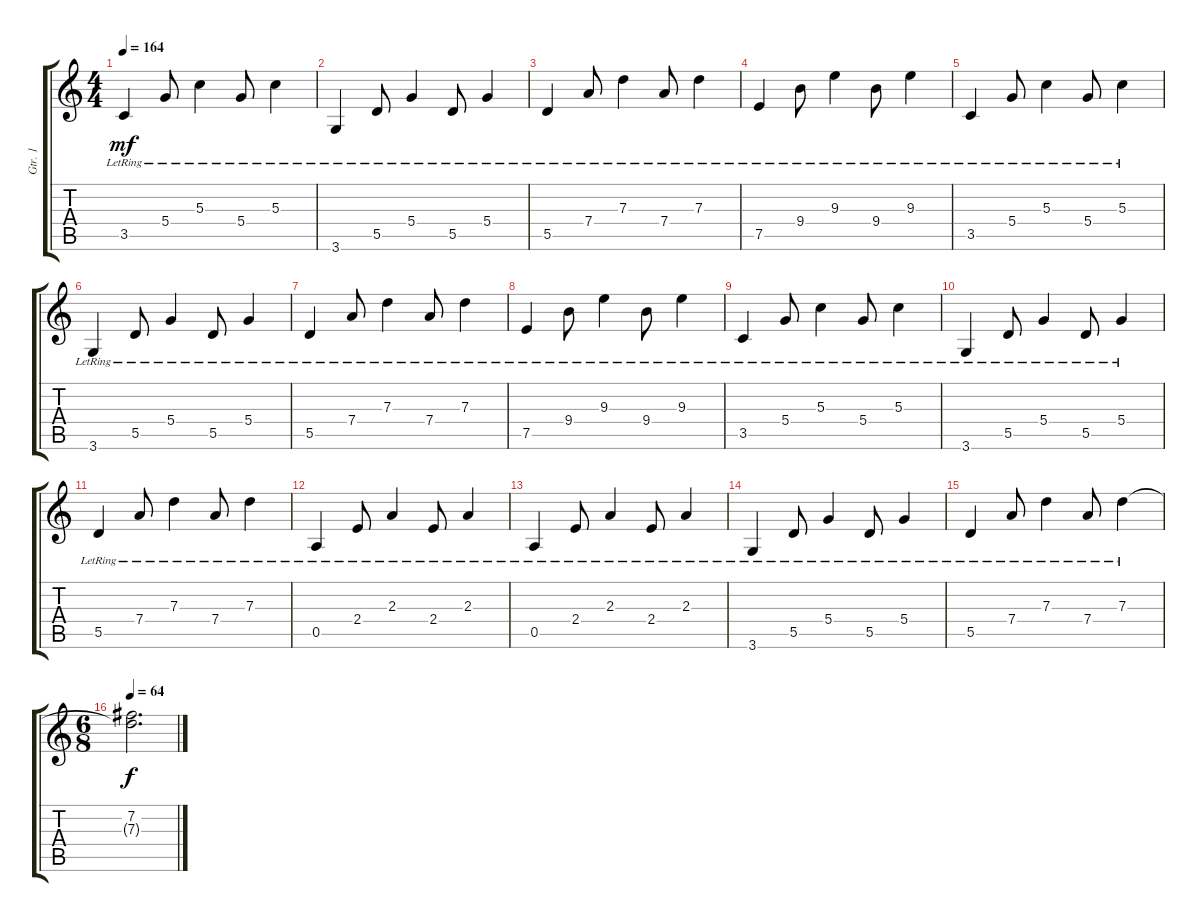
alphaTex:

\track ("Gtr. 1" "Gtr. 1") {instrument electricguitarclean}
\staff {score tabs}
\tuning (E4 B3 G3 D3 A2 E2) {hide}
\ts (4 4)
\tempo 164
\clef g2
\ks c
3.5{lr}.4{dy mf} 5.4{lr}.8 5.3{lr}.4 5.4{lr}.8 5.3{lr}.4 |
3.6{lr}.4 5.5{lr}.8 5.4{lr}.4 5.5{lr}.8 5.4{lr}.4 |
5.5{lr}.4 7.4{lr}.8 7.3{lr}.4 7.4{lr}.8 7.3{lr}.4 |
7.5{lr}.4 9.4{lr}.8 9.3{lr}.4 9.4{lr}.8 9.3{lr}.4 |
3.5{lr}.4 5.4{lr}.8 5.3{lr}.4 5.4{lr}.8 5.3{lr}.4 |
3.6{lr}.4 5.5{lr}.8 5.4{lr}.4 5.5{lr}.8 5.4{lr}.4 |
5.5{lr}.4 7.4{lr}.8 7.3{lr}.4 7.4{lr}.8 7.3{lr}.4 |
7.5{lr}.4 9.4{lr}.8 9.3{lr}.4 9.4{lr}.8 9.3{lr}.4 |
3.5{lr}.4 5.4{lr}.8 5.3{lr}.4 5.4{lr}.8 5.3{lr}.4 |
3.6{lr}.4 5.5{lr}.8 5.4{lr}.4 5.5{lr}.8 5.4{lr}.4 |
5.5{lr}.4 7.4{lr}.8 7.3{lr}.4 7.4{lr}.8 7.3{lr}.4 |
0.5{lr}.4 2.4{lr}.8 2.3{lr}.4 2.4{lr}.8 2.3{lr}.4 |
0.5{lr}.4 2.4{lr}.8 2.3{lr}.4 2.4{lr}.8 2.3{lr}.4 |
3.6{lr}.4 5.5{lr}.8 5.4{lr}.4 5.5{lr}.8 5.4{lr}.4 |
5.5{lr}.4 7.4{lr}.8 7.3{lr}.4 7.4{lr}.8 7.3{lr}.4 |
\ts (6 8)
\tempo 64
(7.2 7.3{t}).2{d dy f}
